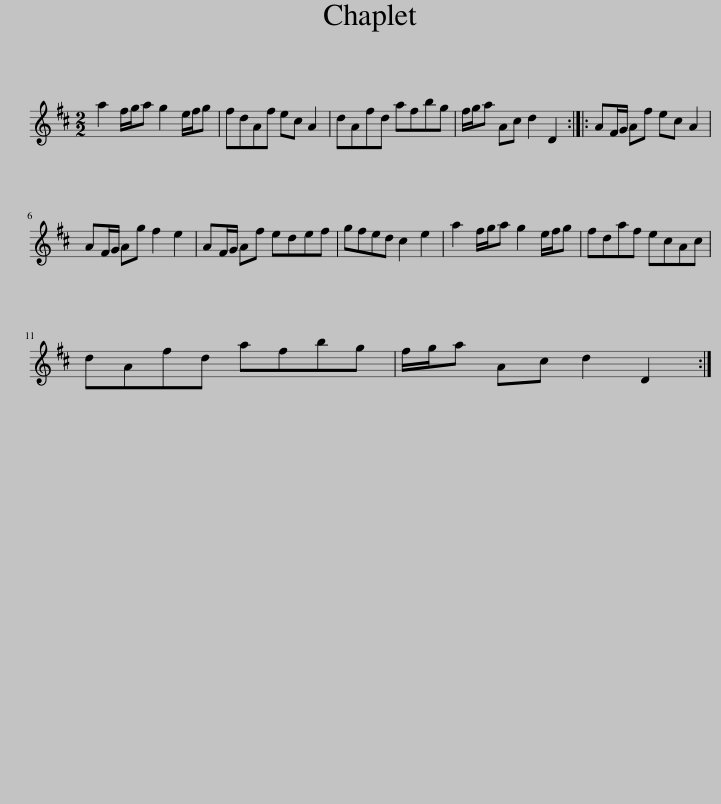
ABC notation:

X:1
L:1/8
M:2/2
I:linebreak $
K:D
V:1 treble
V:1
 a2 f/g/a g2 e/f/g | fdAf ec A2 | dAfd afbg | f/g/a Ac d2 D2 :: AF/G/ Af ec A2 |$ %5
 AF/G/ Ag f2 e2 | AF/G/ Af edef | gfed c2 e2 | a2 f/g/a g2 e/f/g | fdaf ecAc |$ %10
 dAfd afbg | f/g/a Ac d2 D2 :| %12
